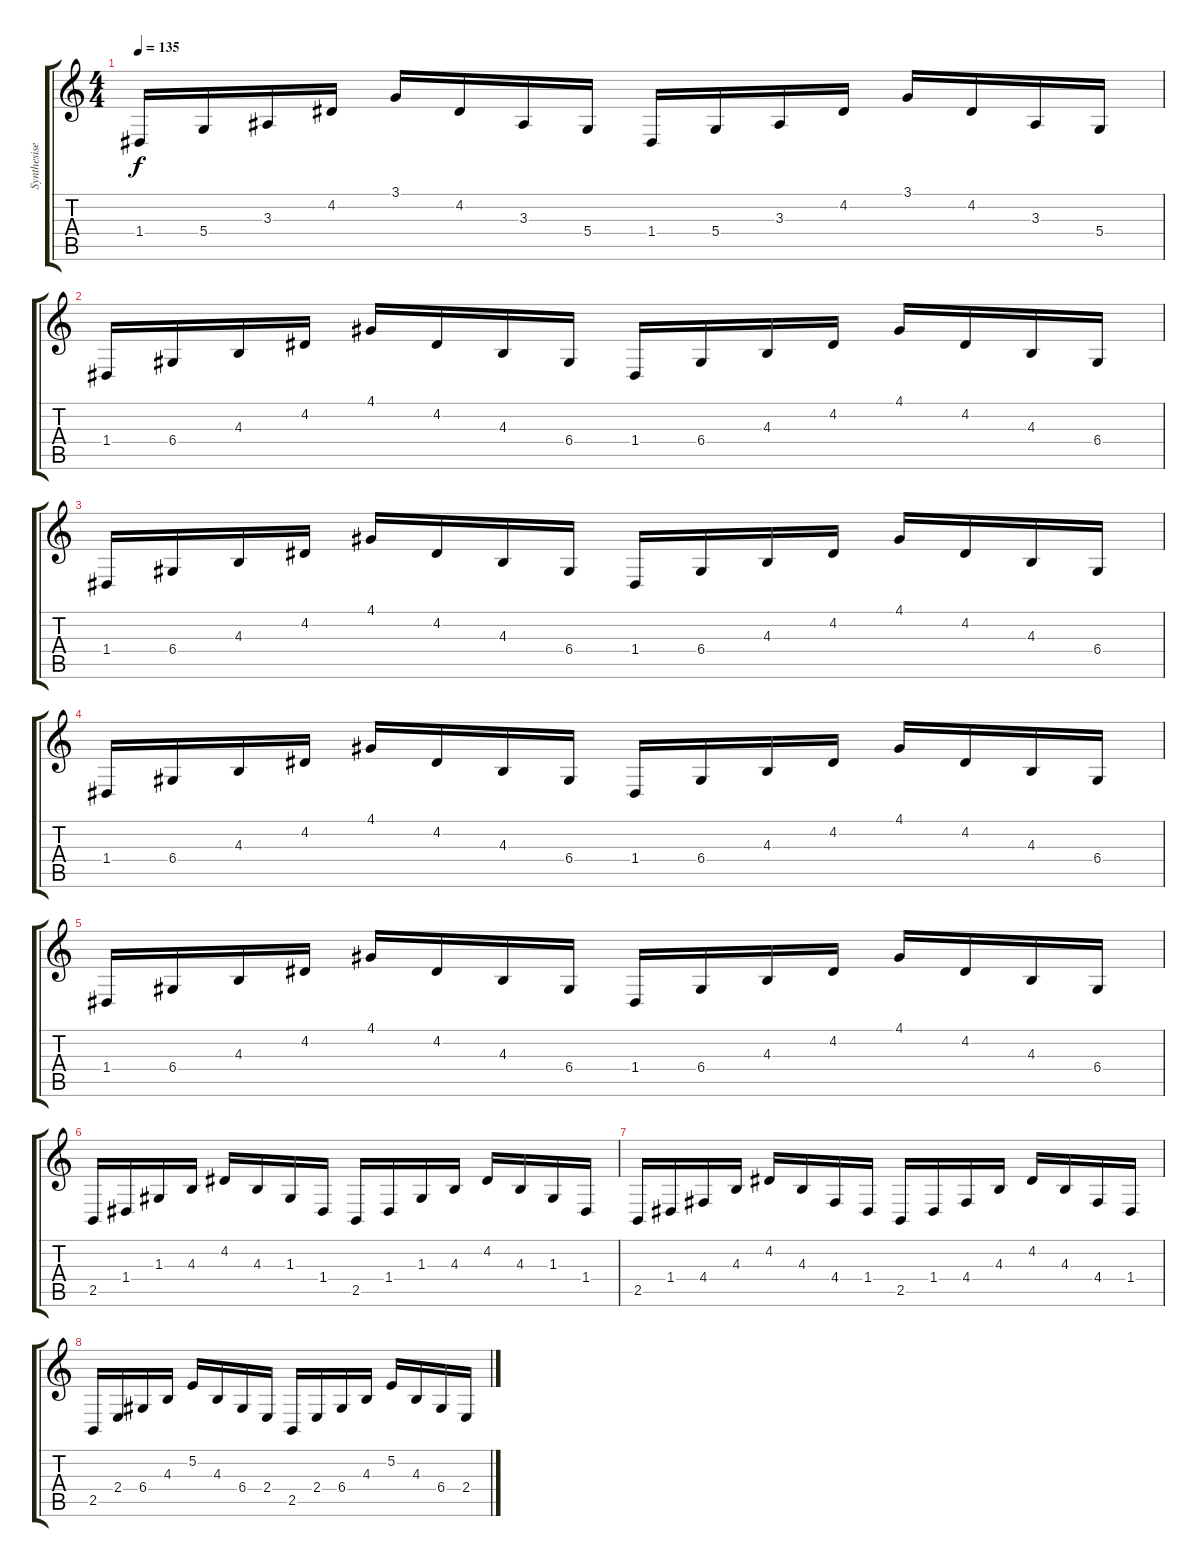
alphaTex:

\track ("Synthesiser" "Synthesise") {instrument pad3polysynth}
\staff {score tabs}
\tuning (E4 B3 G3 D3 A2 E2) {hide}
\ts (4 4)
\tempo 135
\clef g2
\ks c
1.4.16{dy f} 5.4.16 3.3.16 4.2.16 3.1.16 4.2.16 3.3.16 5.4.16 1.4.16 5.4.16 3.3.16 4.2.16 3.1.16 4.2.16 3.3.16 5.4.16 |
1.4.16 6.4.16 4.3.16 4.2.16 4.1.16 4.2.16 4.3.16 6.4.16 1.4.16 6.4.16 4.3.16 4.2.16 4.1.16 4.2.16 4.3.16 6.4.16 |
1.4.16 6.4.16 4.3.16 4.2.16 4.1.16 4.2.16 4.3.16 6.4.16 1.4.16 6.4.16 4.3.16 4.2.16 4.1.16 4.2.16 4.3.16 6.4.16 |
1.4.16 6.4.16 4.3.16 4.2.16 4.1.16 4.2.16 4.3.16 6.4.16 1.4.16 6.4.16 4.3.16 4.2.16 4.1.16 4.2.16 4.3.16 6.4.16 |
1.4.16 6.4.16 4.3.16 4.2.16 4.1.16 4.2.16 4.3.16 6.4.16 1.4.16 6.4.16 4.3.16 4.2.16 4.1.16 4.2.16 4.3.16 6.4.16 |
2.5.16 1.4.16 1.3.16 4.3.16 4.2.16 4.3.16 1.3.16 1.4.16 2.5.16 1.4.16 1.3.16 4.3.16 4.2.16 4.3.16 1.3.16 1.4.16 |
2.5.16 1.4.16 4.4.16 4.3.16 4.2.16 4.3.16 4.4.16 1.4.16 2.5.16 1.4.16 4.4.16 4.3.16 4.2.16 4.3.16 4.4.16 1.4.16 |
2.5.16 2.4.16 6.4.16 4.3.16 5.2.16 4.3.16 6.4.16 2.4.16 2.5.16 2.4.16 6.4.16 4.3.16 5.2.16 4.3.16 6.4.16 2.4.16
